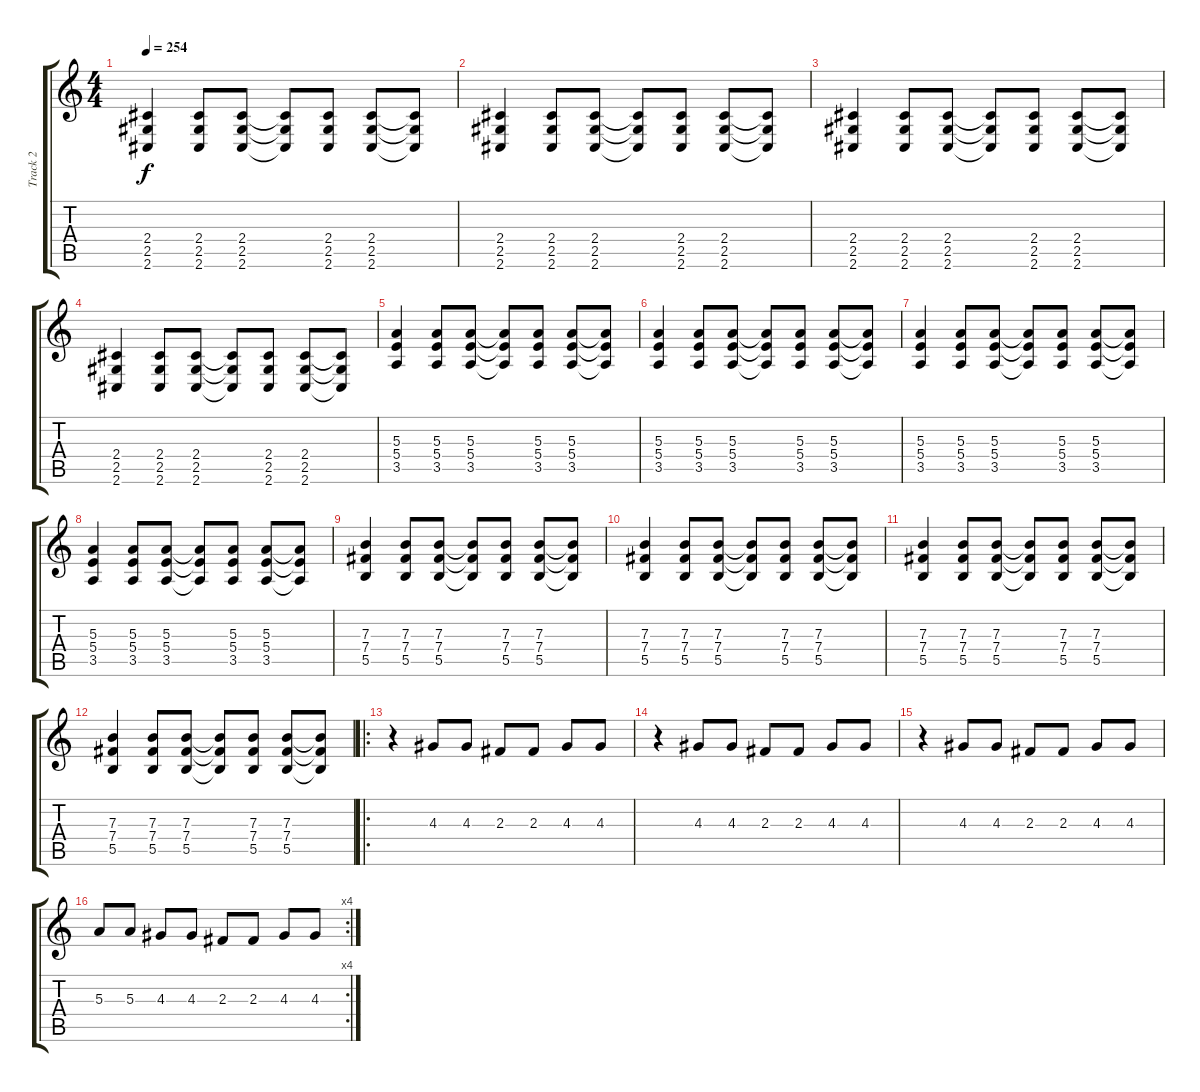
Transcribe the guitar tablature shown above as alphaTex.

\track ("Track 2" "Track 2") {instrument distortionguitar}
\staff {score tabs}
\tuning (Db4 Ab3 E3 B2 Gb2 B1) {hide}
\ts (4 4)
\tempo 254
\clef g2
\ks c
(2.4 2.5 2.6).4{dy f} (2.4 2.5 2.6).8 (2.4 2.5 2.6).8 (2.4{t} 2.5{t} 2.6{t}).8 (2.4 2.5 2.6).8 (2.4 2.5 2.6).8 (2.4{t} 2.5{t} 2.6{t}).8 |
(2.4 2.5 2.6).4 (2.4 2.5 2.6).8 (2.4 2.5 2.6).8 (2.4{t} 2.5{t} 2.6{t}).8 (2.4 2.5 2.6).8 (2.4 2.5 2.6).8 (2.4{t} 2.5{t} 2.6{t}).8 |
(2.4 2.5 2.6).4 (2.4 2.5 2.6).8 (2.4 2.5 2.6).8 (2.4{t} 2.5{t} 2.6{t}).8 (2.4 2.5 2.6).8 (2.4 2.5 2.6).8 (2.4{t} 2.5{t} 2.6{t}).8 |
(2.4 2.5 2.6).4 (2.4 2.5 2.6).8 (2.4 2.5 2.6).8 (2.4{t} 2.5{t} 2.6{t}).8 (2.4 2.5 2.6).8 (2.4 2.5 2.6).8 (2.4{t} 2.5{t} 2.6{t}).8 |
(5.3 5.4 3.5).4 (5.3 5.4 3.5).8 (5.3 5.4 3.5).8 (5.3{t} 5.4{t} 3.5{t}).8 (5.3 5.4 3.5).8 (5.3 5.4 3.5).8 (5.3{t} 5.4{t} 3.5{t}).8 |
(5.3 5.4 3.5).4 (5.3 5.4 3.5).8 (5.3 5.4 3.5).8 (5.3{t} 5.4{t} 3.5{t}).8 (5.3 5.4 3.5).8 (5.3 5.4 3.5).8 (5.3{t} 5.4{t} 3.5{t}).8 |
(5.3 5.4 3.5).4 (5.3 5.4 3.5).8 (5.3 5.4 3.5).8 (5.3{t} 5.4{t} 3.5{t}).8 (5.3 5.4 3.5).8 (5.3 5.4 3.5).8 (5.3{t} 5.4{t} 3.5{t}).8 |
(5.3 5.4 3.5).4 (5.3 5.4 3.5).8 (5.3 5.4 3.5).8 (5.3{t} 5.4{t} 3.5{t}).8 (5.3 5.4 3.5).8 (5.3 5.4 3.5).8 (5.3{t} 5.4{t} 3.5{t}).8 |
(7.3 7.4 5.5).4 (7.3 7.4 5.5).8 (7.3 7.4 5.5).8 (7.3{t} 7.4{t} 5.5{t}).8 (7.3 7.4 5.5).8 (7.3 7.4 5.5).8 (7.3{t} 7.4{t} 5.5{t}).8 |
(7.3 7.4 5.5).4 (7.3 7.4 5.5).8 (7.3 7.4 5.5).8 (7.3{t} 7.4{t} 5.5{t}).8 (7.3 7.4 5.5).8 (7.3 7.4 5.5).8 (7.3{t} 7.4{t} 5.5{t}).8 |
(7.3 7.4 5.5).4 (7.3 7.4 5.5).8 (7.3 7.4 5.5).8 (7.3{t} 7.4{t} 5.5{t}).8 (7.3 7.4 5.5).8 (7.3 7.4 5.5).8 (7.3{t} 7.4{t} 5.5{t}).8 |
(7.3 7.4 5.5).4 (7.3 7.4 5.5).8 (7.3 7.4 5.5).8 (7.3{t} 7.4{t} 5.5{t}).8 (7.3 7.4 5.5).8 (7.3 7.4 5.5).8 (7.3{t} 7.4{t} 5.5{t}).8 |
\ro
r.4 4.3.8 4.3.8 2.3.8 2.3.8 4.3.8 4.3.8 |
r.4 4.3.8 4.3.8 2.3.8 2.3.8 4.3.8 4.3.8 |
r.4 4.3.8 4.3.8 2.3.8 2.3.8 4.3.8 4.3.8 |
\rc 4
5.3.8 5.3.8 4.3.8 4.3.8 2.3.8 2.3.8 4.3.8 4.3.8
